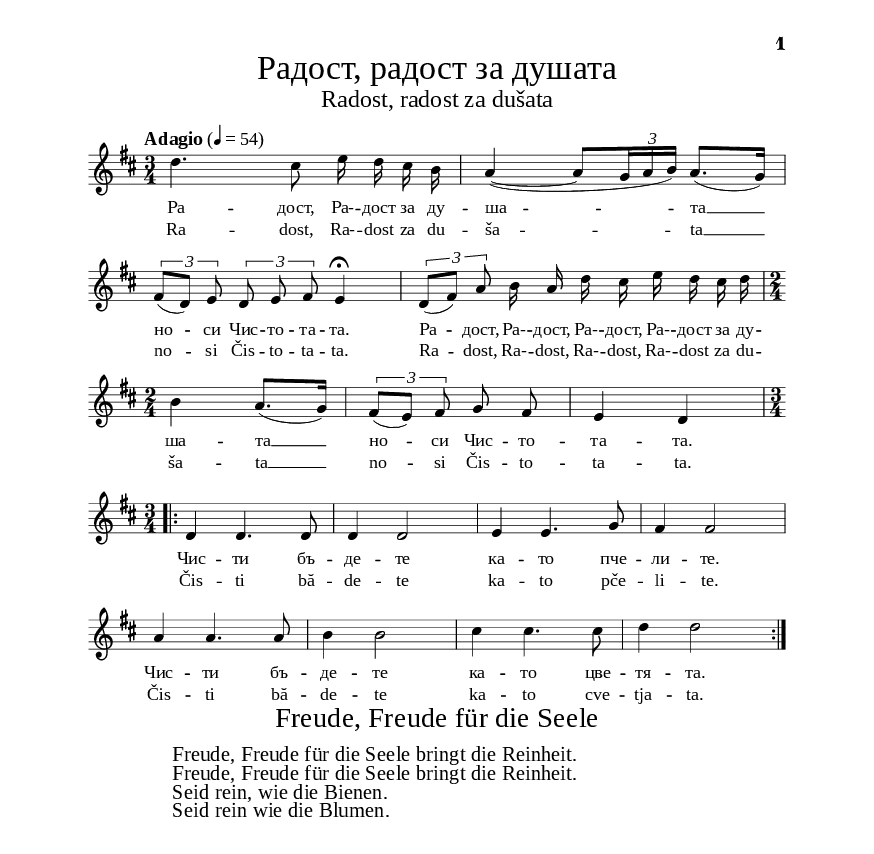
\version "2.24.3"

% include paper part and global functions
\include "include/globals.ily"

\bookpart {
  \label #'ref155_1
  \tocItem \markup "Радост, радост за душата – Radost, radost za dušata"
  \include "include/bookpart-paper.ily"
  \score {
    \include "include/score-layout.ily"

    \new Voice \absolute {
      \clef treble
      \key d \major
      \time 3/4
      \tempoFunc "Adagio" 4 "54"
      \autoBeamOff
      d''4.  cis''8  e''16  d''16
      cis''16  b'16 | % 2
      a'4 ( ~  a'8 [ \once \omit TupletBracket
      \times 2/3  {
        g'16  a'16  b'16 ) ]
      }
      a'8. ( [  g'16 ) ] \break | % 3

      \times 2/3  {
        fis'8 ( [  d'8 ) ] e'8
      }

      \times 2/3  {
        d'8   e'8  fis'8
      }
      e'4 ^\fermata \noBreak | % 4

      \times 2/3  {
        d'8 ([  fis'8 ]) a'8
      }
      b'16  a'16  d''16  cis''16
      e''16  d''16  cis''16  d''16
      \break | % 5
      \time 2/4
      b'4  a'8. [(  g'16 )]
      \times 2/3  {
        fis'8 ( [  e'8 ) ] fis'8
      }
      % 6
      g'8  fis'8  e'4  d'4 \time 3/4 \break \repeat
      volta 2 {
        | % 7
        d'4  d'4.  d'8 | % 8
        d'4  d'2 | % 9
        e'4  e'4.  g'8 |
        fis'4  fis'2 \break | % 11
        a'4  a'4.  a'8 | % 12
        b'4  b'2 | % 13
        cis''4  cis''4.  cis''8 | % 14
        d''4  d''2
      }

    }

    \addlyrics {
      Ра -- дост, "Ра-" -- дост за ду -- ша
      --  та __  но -- си
      Чис -- то -- та -- та. Ра -- дост,
      "Ра-" -- дост, "Ра-" -- дост, "Ра-" -- дост
      за ду -- ша -- та __  но -- си
      Чис -- то -- та -- та. Чис -- ти бъ --
      де -- те ка -- то пче -- ли -- те.
      Чис -- ти бъ -- де -- те ка -- то
      цве -- тя -- та.
    }

    \addlyrics {
      Ra -- dost, "Ra-" -- dost za du -- ša
      --  ta __  no -- si
      Čis -- to -- ta -- ta. Ra -- dost,
      "Ra-" -- dost, "Ra-" -- dost, "Ra-" -- dost
      za du -- ša -- ta __  no -- si
      Čis -- to -- ta -- ta. Čis -- ti bă --
      de -- te ka -- to pče -- li -- te.
      Čis -- ti bă -- de -- te ka -- to
      cve -- tja -- ta.
    }
    \header {
      title = \titleFunc "Радост, радост за душата" "Radost, radost za dušata"
    }

    \midi{}

  } % score



  % include foreign translation(s) of the song
  \version "2.24.3"

\markup \fill-line { \fontsize #deTitleFontSize "Freude, Freude für die Seele" }
\markup \null
\markup \null
\markup \fontsize #deCoupletFontSize {
    \hspace #10
    \override #`(baseline-skip . ,deCoupletBaselineSkip)
    \column {

\line { " "Freude, Freude für die Seele bringt die Reinheit. }

\line { " "Freude, Freude für die Seele bringt die Reinheit. }

\line { " "Seid rein, wie die Bienen.}

\line { " "Seid rein wie die Blumen.}

  }
}


} % bookpart
